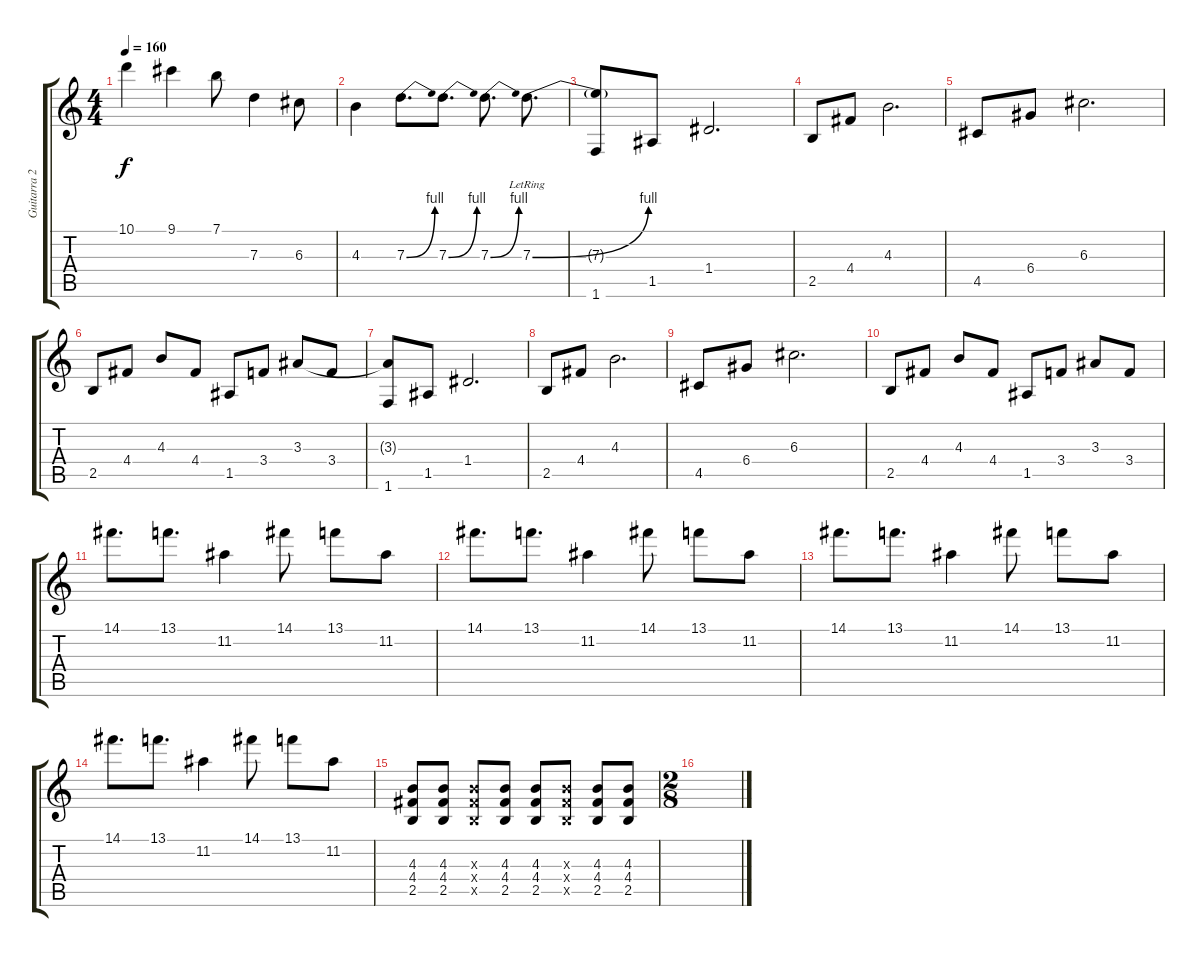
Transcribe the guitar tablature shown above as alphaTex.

\track ("Guitarra 2" "Guitarra 2") {instrument overdrivenguitar}
\staff {score tabs}
\tuning (E4 B3 G3 D3 A2 E2) {hide}
\ts (4 4)
\tempo 160
\clef g2
\ks c
10.1.4{dy f} 9.1.4 7.1.8 7.3.4 6.3.8 |
4.3.4 7.3{be (bend 0 0 60 4)}.8{d} 7.3{be (bend 0 0 60 4)}.8{d} 7.3{be (bend 0 0 60 4)}.8{d} 7.3{be (bend 0 0 60 4) lr}.8{d} |
(7.3{t} 1.6).8{instrument electricguitarclean} 1.5.8 1.4.2{d} |
2.5.8 4.4.8 4.3.2{d} |
4.5.8 6.4.8 6.3.2{d} |
2.5.8 4.4.8 4.3.8 4.4.8 1.5.8 3.4.8 3.3.8 3.4.8 |
(3.3{t} 1.6).8 1.5.8 1.4.2{d} |
2.5.8 4.4.8 4.3.2{d} |
4.5.8 6.4.8 6.3.2{d} |
2.5.8 4.4.8 4.3.8 4.4.8 1.5.8 3.4.8 3.3.8 3.4.8 |
14.1.8{d instrument overdrivenguitar} 13.1.8{d} 11.2.4 14.1.8 13.1.8 11.2.8 |
14.1.8{d} 13.1.8{d} 11.2.4 14.1.8 13.1.8 11.2.8 |
14.1.8{d} 13.1.8{d} 11.2.4 14.1.8 13.1.8 11.2.8 |
14.1.8{d} 13.1.8{d} 11.2.4 14.1.8 13.1.8 11.2.8 |
(4.3 4.4 2.5).8 (4.3 4.4 2.5).8 (4.3{x} 4.4{x} 2.5{x}).8 (4.3 4.4 2.5).8 (4.3 4.4 2.5).8 (4.3{x} 4.4{x} 2.5{x}).8 (4.3 4.4 2.5).8 (4.3 4.4 2.5).8 |
\ts (2 8)
